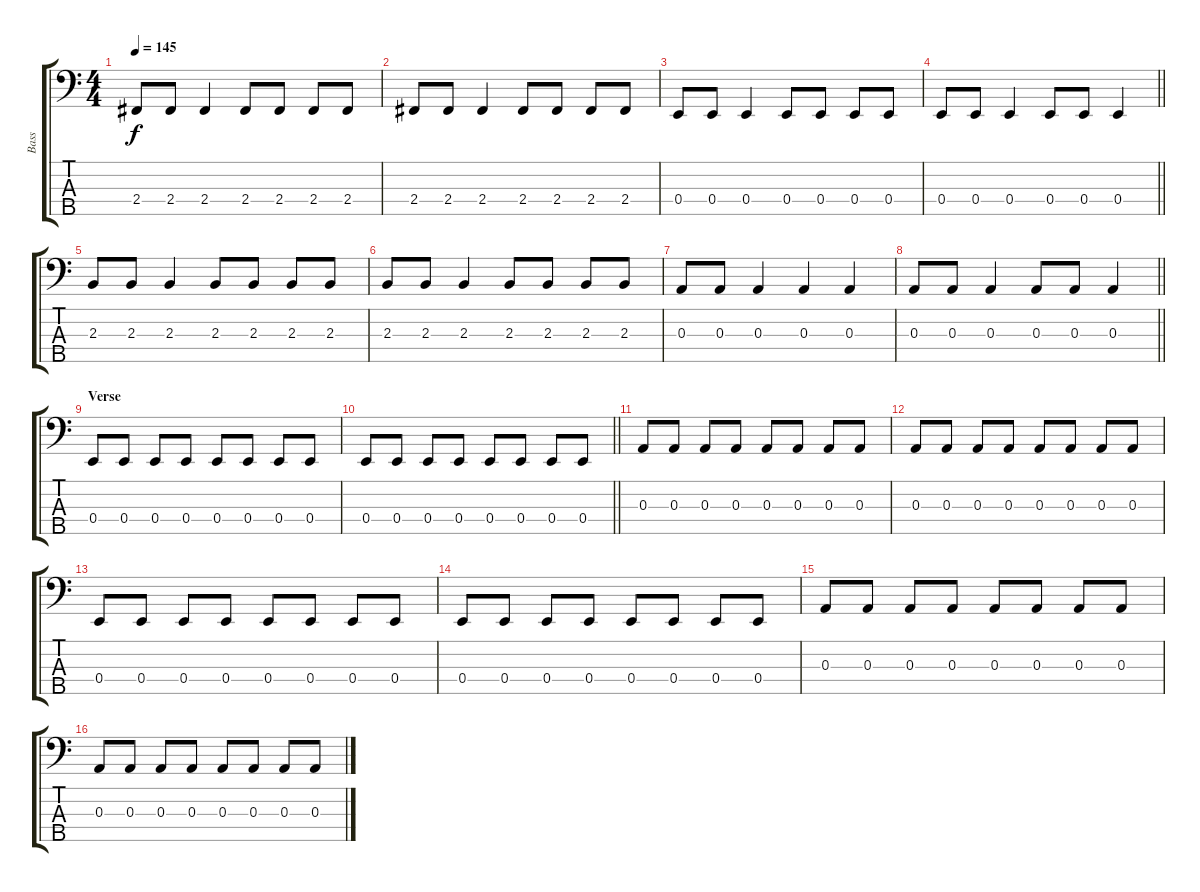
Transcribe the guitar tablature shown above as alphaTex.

\track ("Bass" "Bass") {instrument electricbassfinger}
\staff {score tabs}
\tuning (G2 D2 A1 E1 B0) {hide}
\ts (4 4)
\tempo 145
\clef f4
\ks c
2.4.8{dy f} 2.4.8 2.4.4 2.4.8 2.4.8 2.4.8 2.4.8 |
2.4.8 2.4.8 2.4.4 2.4.8 2.4.8 2.4.8 2.4.8 |
0.4.8 0.4.8 0.4.4 0.4.8 0.4.8 0.4.8 0.4.8 |
\barLineRight lightlight
0.4.8 0.4.8 0.4.4 0.4.8 0.4.8 0.4.4 |
2.3.8 2.3.8 2.3.4 2.3.8 2.3.8 2.3.8 2.3.8 |
2.3.8 2.3.8 2.3.4 2.3.8 2.3.8 2.3.8 2.3.8 |
0.3.8 0.3.8 0.3.4 0.3.4 0.3.4 |
\barLineRight lightlight
0.3.8 0.3.8 0.3.4 0.3.8 0.3.8 0.3.4 |
\section ("" "Verse")
0.4.8 0.4.8 0.4.8 0.4.8 0.4.8 0.4.8 0.4.8 0.4.8 |
\barLineRight lightlight
0.4.8 0.4.8 0.4.8 0.4.8 0.4.8 0.4.8 0.4.8 0.4.8 |
0.3.8 0.3.8 0.3.8 0.3.8 0.3.8 0.3.8 0.3.8 0.3.8 |
0.3.8 0.3.8 0.3.8 0.3.8 0.3.8 0.3.8 0.3.8 0.3.8 |
0.4.8 0.4.8 0.4.8 0.4.8 0.4.8 0.4.8 0.4.8 0.4.8 |
0.4.8 0.4.8 0.4.8 0.4.8 0.4.8 0.4.8 0.4.8 0.4.8 |
0.3.8 0.3.8 0.3.8 0.3.8 0.3.8 0.3.8 0.3.8 0.3.8 |
0.3.8 0.3.8 0.3.8 0.3.8 0.3.8 0.3.8 0.3.8 0.3.8
